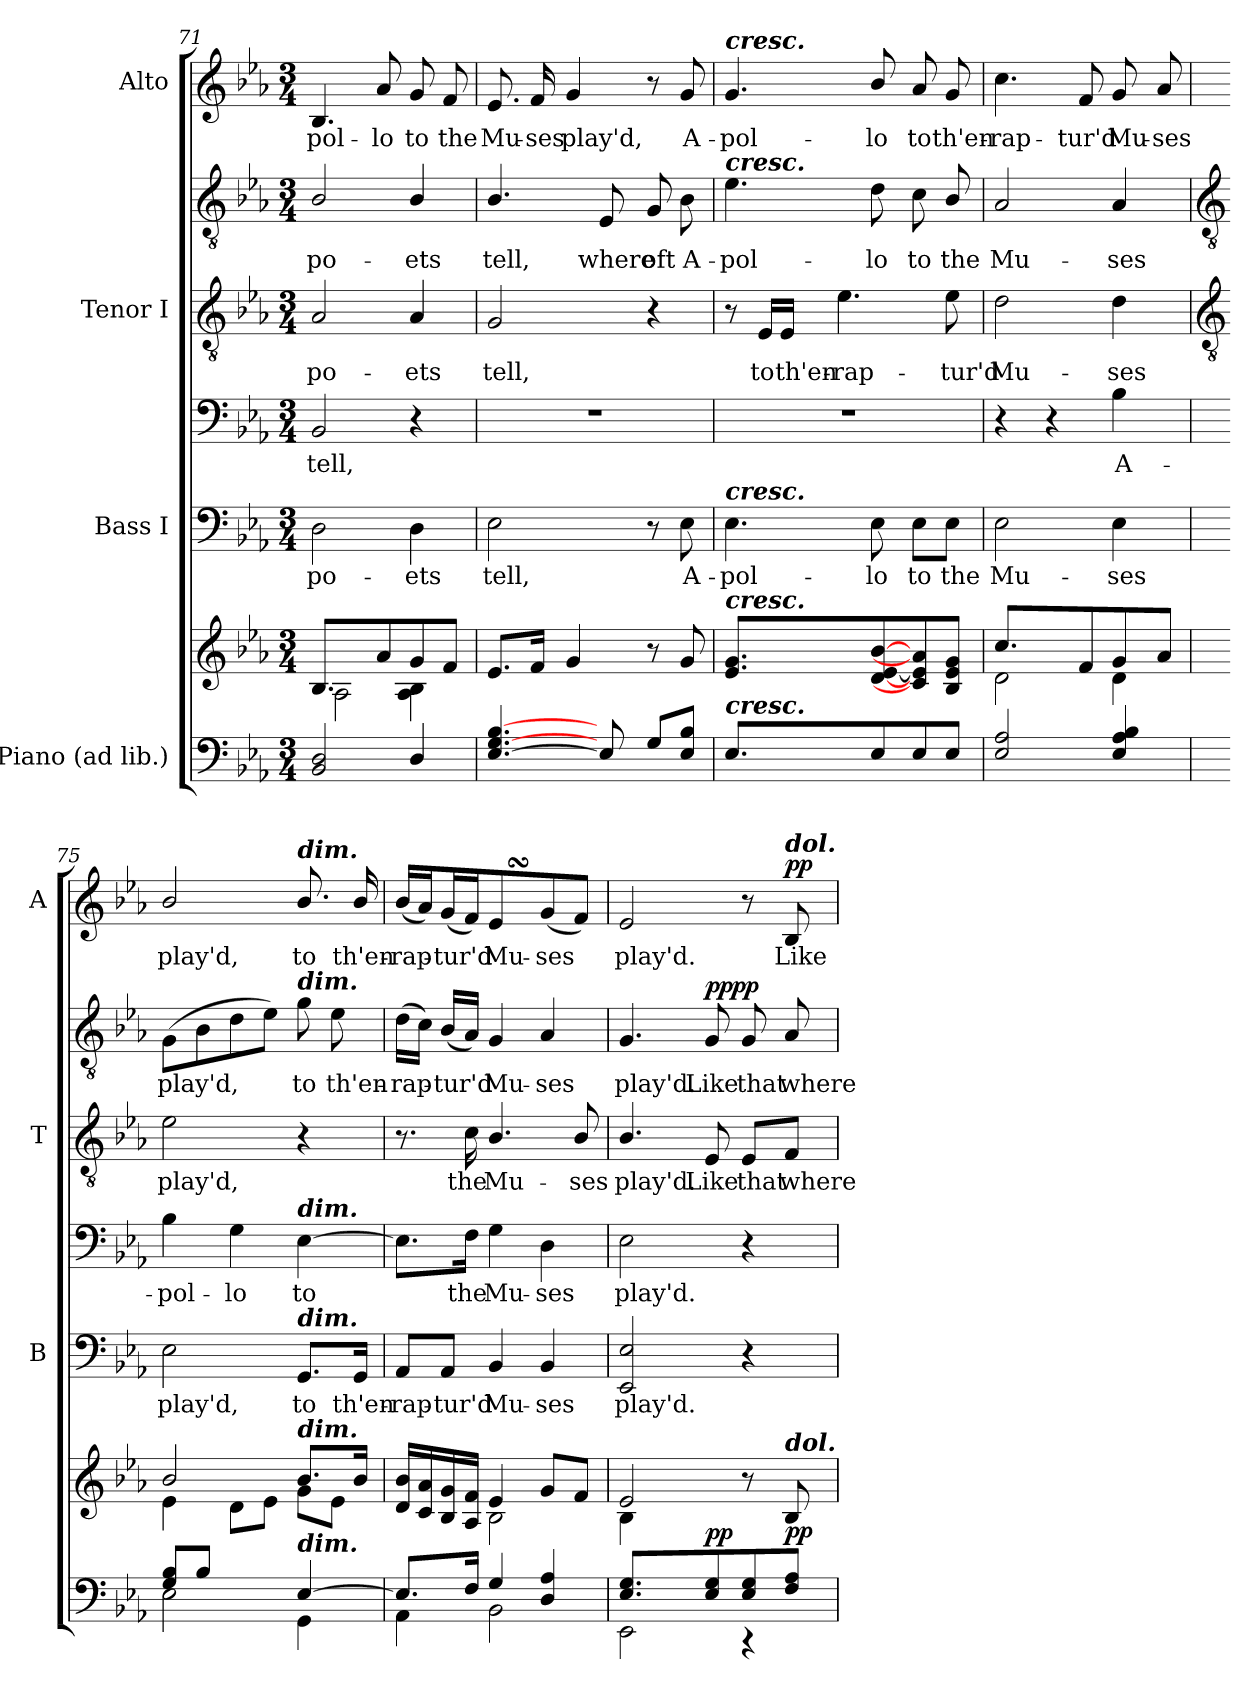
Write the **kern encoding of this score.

**kern	**kern	**dynam	**kern	**text	**kern	**text	**kern	**text	**kern	**text	**dynam	**kern	**text	**dynam
*part4	*part4	*part4	*part3	*part3	*part3	*part3	*part2	*part2	*part2	*part2	*part2	*part1	*part1	*part1
*staff7	*staff6	*staff6/7	*staff5	*staff5	*staff4	*staff4	*staff3	*staff3	*staff2	*staff2	*staff2/3	*staff1	*staff1	*staff1
*I"Piano (ad lib.)	*	*	*I"Bass I	*	*	*	*I"Tenor I	*	*	*	*	*I"Alto	*	*
*	*	*	*I'B	*	*	*	*I'T	*	*	*	*	*I'A	*	*
*clefF4	*clefG2	*	*clefF4	*	*clefF4	*	*clefGv2	*	*clefGv2	*	*	*clefG2	*	*
*k[b-e-a-]	*k[b-e-a-]	*	*k[b-e-a-]	*	*k[b-e-a-]	*	*k[b-e-a-]	*	*k[b-e-a-]	*	*	*k[b-e-a-]	*	*
*E-:	*E-:	*	*E-:	*	*E-:	*	*E-:	*	*E-:	*	*	*E-:	*	*
*M3/4	*M3/4	*	*M3/4	*	*M3/4	*	*M3/4	*	*M3/4	*	*	*M3/4	*	*
=71	=71	=71	=71	=71	=71	=71	=71	=71	=71	=71	=71	=71	=71	=71
*^	*	*	*	*	*	*	*	*	*	*	*	*	*	*
!	!LO:N:vis=1	!	!	!	!LO:LY:b	!	!LO:LY:b	!	!LO:LY:b	!	!LO:LY:b	!	!	!LO:LY:b	!
*	*	*^	*	*	*	*	*	*	*	*	*	*	*	*	*
2BB- 2D	2.ryy	4.B-/	2A-\	.	2D	po-	2BB-	tell,	2A-	po-	2B-/	po-	.	4.B-	-pol-	.
!	!	!	!	!	!	!	!	!	!	!	!	!	!	!	!LO:LY:b	!
.	.	8a-/	.	.	.	.	.	.	.	.	.	.	.	8a-	-lo	.
!	!	!	!	!	!	!LO:LY:b	!	!	!	!LO:LY:b	!	!LO:LY:b	!	!	!LO:LY:b	!
4D	.	8g/	4A-\ 4B-\	.	4D	-ets	4r	.	4A-	-ets	4B-/	-ets	.	8g	to	.
!	!	!	!	!	!	!	!	!	!	!	!	!	!	!	!LO:LY:b	!
.	.	8f/J	.	.	.	.	.	.	.	.	.	.	.	8f	the	.
=72	=72	=72	=72	=72	=72	=72	=72	=72	=72	=72	=72	=72	=72	=72	=72	=72
!	!LO:N:vis=1	!	!	!	!	!LO:LY:b	!LO:N:vis=1	!	!	!LO:LY:b	!	!LO:LY:b	!	!	!LO:LY:b	!
[4.E- [4.G [4.B-	2.ryy	8.e-/L	2ryy	.	2E-	tell,	2.r	.	2G	-tell,	4.B-/	tell,	.	8.e-	Mu-	.
!	!	!	!	!	!	!	!	!	!	!	!	!	!	!	!LO:LY:b	!
.	.	16f/J	.	.	.	.	.	.	.	.	.	.	.	16f	-ses	.
!	!	!	!	!	!	!	!	!	!	!	!	!	!	!	!LO:LY:b	!
.	.	4g/	.	.	.	.	.	.	.	.	.	.	.	4g	play'd,	.
!	!	!	!	!	!	!	!	!	!	!	!	!LO:LY:b	!	!	!	!
8E-]	.	.	.	.	.	.	.	.	.	.	8E-	where	.	.	.	.
!	!	!	!	!	!	!	!	!	!	!	!	!LO:LY:b	!	!	!	!
8GL	.	8r	8ryy	.	8r	.	.	.	4r	.	8G	oft	.	8r	.	.
!	!	!	!	!	!	!LO:LY:b	!	!	!	!	!	!LO:LY:b	!	!	!LO:LY:b	!
8E- 8B-J	.	8g/	8ryy	.	8E-	A-	.	.	.	.	8B-	A-	.	8g	A-	.
=73	=73	=73	=73	=73	=73	=73	=73	=73	=73	=73	=73	=73	=73	=73	=73	=73
!	!	!	!	!	!	!	!	!	!	!	!	!	!	!LO:TX:a:Bi:t=cresc.	!	!
!	!	!	!	!	!	!	!	!	!	!	!LO:TX:a:Bi:t=cresc.	!	!	!	!	!
!	!	!	!	!	!LO:TX:a:Bi:t=cresc.	!	!	!	!	!	!	!	!	!	!	!
!	!	!LO:TX:a:Bi:t=cresc.	!	!	!	!	!	!	!	!	!	!	!	!	!	!
!LO:TX:a:Bi:t=cresc.	!	!	!	!	!	!	!	!	!	!	!	!	!	!	!	!
!	!LO:N:vis=1	!	!	!	!	!LO:LY:b	!LO:N:vis=1	!	!	!	!	!LO:LY:b	!	!	!LO:LY:b	!
4.E-	2.ryy	4.e-/ 4.g/	2ryy	.	4.E-	-pol-	2.r	.	8r	.	4.e-	pol-	.	4.g	-pol-	.
!	!	!	!	!	!	!	!	!	!	!LO:LY:b	!	!	!	!	!	!
.	.	.	.	.	.	.	.	.	16E-/LL	to	.	.	.	.	.	.
!	!	!	!	!	!	!	!	!	!	!LO:LY:b	!	!	!	!	!	!
.	.	.	.	.	.	.	.	.	16E-/JJ	th'en-	.	.	.	.	.	.
!	!	!	!	!	!	!	!	!	!	!LO:LY:b	!	!	!	!	!	!
.	.	.	.	.	.	.	.	.	4.e-	-rap-	.	.	.	.	.	.
!	!	!	!	!	!	!LO:LY:b	!	!	!	!	!	!LO:LY:b	!	!	!LO:LY:b	!
8E-	.	[8d/ [8e-/ [8b-/	.	.	8E-	-lo	.	.	.	.	8d	-lo	.	8b-/	-lo	.
!	!	!	!	!	!	!LO:LY:b	!	!	!	!	!	!LO:LY:b	!	!	!LO:LY:b	!
8E-	.	8c/] 8e-/] 8a-/]	8ryy	.	8E-\L	to	.	.	.	.	8c	to	.	8a-	to	.
!	!	!	!	!	!	!LO:LY:b	!	!	!	!LO:LY:b	!	!LO:LY:b	!	!	!LO:LY:b	!
8E-J	.	8B-/ 8e-/ 8g/J	8ryy	.	8E-\J	the	.	.	8e-	-tur'd	8B-/	the	.	8g	th'en-	.
=74	=74	=74	=74	=74	=74	=74	=74	=74	=74	=74	=74	=74	=74	=74	=74	=74
!	!LO:N:vis=1	!	!	!	!	!LO:LY:b	!	!	!	!LO:LY:b	!	!LO:LY:b	!	!	!LO:LY:b	!
2E- 2A-	2.ryy	4.cc/	2d\	.	2E-	-Mu-	4r	.	2d	Mu-	2A-	Mu-	.	4.cc	-rap-	.
.	.	.	.	.	.	.	4r	.	.	.	.	.	.	.	.	.
!	!	!	!	!	!	!	!	!	!	!	!	!	!	!	!LO:LY:b	!
.	.	8f/	.	.	.	.	.	.	.	.	.	.	.	8f	-tur'd	.
!	!	!	!	!	!	!LO:LY:b	!	!LO:LY:b	!	!LO:LY:b	!	!LO:LY:b	!	!	!LO:LY:b	!
4E- 4A- 4B-	.	8g/	4d\	.	4E-	-ses	4B-	A-	4d	-ses	4A-	-ses	.	8g	Mu-	.
!	!	!	!	!	!	!	!	!	!	!	!	!	!	!	!LO:LY:b	!
.	.	8a-/J	.	.	.	.	.	.	.	.	.	.	.	8a-	-ses	.
!!LO:LB:g=z
=75	=75	=75	=75	=75	=75	=75	=75	=75	=75	=75	=75	=75	=75	=75	=75	=75
*	*	*	*	*	*	*	*	*	*clefGv2	*	*clefGv2	*	*	*	*	*
!	!	!	!	!	!	!LO:LY:b	!	!LO:LY:b	!	!LO:LY:b	!	!LO:LY:b	!	!	!LO:LY:b	!
8G/ 8B-/L	2E-\	2b-/	4e-\	.	2E-	play'd,	4B-	pol-	2e-	-play'd,	(>8GL	play'd,	.	2b-/	play'd,	.
8B-/J	.	.	.	.	.	.	.	.	.	.	8B-	.	.	.	.	.
!	!	!	!	!	!	!	!	!LO:LY:b	!	!	!	!	!	!	!	!
4ryy	.	.	8d\L	.	.	.	4G	-lo	.	.	8d	.	.	.	.	.
.	.	.	8e-\J	.	.	.	.	.	.	.	8e-J)	.	.	.	.	.
!	!	!	!	!	!	!	!	!	!	!	!	!	!	!LO:TX:a:Bi:t=dim.	!	!
!	!	!	!	!	!	!	!	!	!	!	!LO:TX:a:Bi:t=dim.	!	!	!	!	!
!	!	!	!	!	!	!	!LO:TX:a:Bi:t=dim.	!	!	!	!	!	!	!	!	!
!	!	!	!	!	!LO:TX:a:Bi:t=dim.	!	!	!	!	!	!	!	!	!	!	!
!	!	!LO:TX:a:Bi:t=dim.	!	!	!	!	!	!	!	!	!	!	!	!	!	!
!LO:TX:a:Bi:t=dim.	!	!	!	!	!	!	!	!	!	!	!	!	!	!	!	!
!	!	!	!	!	!	!LO:LY:b	!	!LO:LY:b	!	!	!	!LO:LY:b	!	!	!LO:LY:b	!
[4E-/	4GG\	8.b-/L	8g\L	.	8.GG/L	to	[4E-	to	4r	.	8g	to	.	8.b-/	to	.
!	!	!	!	!	!	!	!	!	!	!	!	!LO:LY:b	!	!	!	!
.	.	.	8e-\J	.	.	.	.	.	.	.	8e-	th'en-	.	.	.	.
!	!	!	!	!	!	!LO:LY:b	!	!	!	!	!	!	!	!	!LO:LY:b	!
.	.	16b-/J	.	.	16GG/Jk	th'en-	.	.	.	.	.	.	.	16b-/	th'en-	.
=76	=76	=76	=76	=76	=76	=76	=76	=76	=76	=76	=76	=76	=76	=76	=76	=76
!	!	!	!	!	!	!LO:LY:b	!	!	!	!	!	!LO:LY:b	!	!	!LO:LY:b	!
8.E-/L]	4AA-\	16d/ 16b-/LL	4ryy	.	8AA-/L	rap-	8.E-\L]	.	8.r	.	(>16dLL	rap-	.	(<16b-LL	-rap-	.
.	.	16c/ 16a-/	.	.	.	.	.	.	.	.	16cJJ)	.	.	16a-JJ)	.	.
!	!	!	!	!	!	!LO:LY:b	!	!	!	!	!	!LO:LY:b	!	!	!LO:LY:b	!
.	.	16B-/ 16g/	.	.	8AA-/J	-tur'd	.	.	.	.	(<16B-LL	tur'd	.	(<16gLL	tur'd	.
!	!	!	!	!	!	!	!	!LO:LY:b	!	!LO:LY:b	!	!	!	!	!	!
16F/J	.	16A-/ 16f/JJ	.	.	.	.	16F\Jk	-the	16c	the	16A-JJ)	.	.	16fJJ)	.	.
!	!	!	!	!	!	!LO:LY:b	!	!LO:LY:b	!	!LO:LY:b	!	!LO:LY:b	!	!	!LO:LY:b	!
4G/	2BB-\	4e-/	2B-\	.	4BB-	Mu-	4G	Mu-	4.B-/	Mu-	4G	Mu-	.	4e-SSs	Mu-	.
!	!	!	!	!	!	!LO:LY:b	!	!LO:LY:b	!	!	!	!LO:LY:b	!	!	!LO:LY:b	!
4D/ 4A-/	.	8g/L	.	.	4BB-	-ses	4D	-ses	.	.	4A-	-ses	.	(<8g	-ses	.
!	!	!	!	!	!	!	!	!	!	!LO:LY:b	!	!	!	!	!	!
.	.	8f/J	.	.	.	.	.	.	8B-/	-ses	.	.	.	8fJ)	.	.
=77	=77	=77	=77	=77	=77	=77	=77	=77	=77	=77	=77	=77	=77	=77	=77	=77
!	!	!	!	!	!	!LO:LY:b	!	!LO:LY:b	!	!LO:LY:b	!	!LO:LY:b	!	!	!LO:LY:b	!
4.E-/ 4.G/	2EE-\	2e-/	4B-\	.	2EE- 2E-	play'd.	2E-	play'd.	4.B-/	play'd.	4.G	play'd.	.	2e-	play'd.	.
.	.	.	2ryy	.	.	.	.	.	.	.	.	.	.	.	.	.
!	!	!	!	!LO:DY:a=2	!	!	!	!	!	!LO:LY:b	!	!LO:LY:b	!LO:DY:b=2	!	!	!
!	!	!	!	!	!	!	!	!	!	!	!	!	!LO:DY:n=1:b	!	!	!
8E-/ 8G/	.	.	.	pp	.	.	.	.	8E-	Like	8G	Like	pp pp	.	.	.
!	!	!	!	!	!	!	!	!	!	!LO:LY:b	!	!LO:LY:b	!	!	!	!
8E-/ 8G/	4r	8r	.	.	4r	.	4r	.	8E-/L	that	8G	that	.	8r	.	.
!	!	!	!	!	!	!	!	!	!	!	!	!	!	!LO:TX:a:Bi:t=dol.	!	!
!	!	!LO:TX:a:Bi:t=dol.	!	!	!	!	!	!	!	!	!	!	!	!	!	!
!	!	!	!	!LO:DY:b	!	!	!	!	!	!LO:LY:b	!	!LO:LY:b	!	!	!LO:LY:b	!LO:DY:b
8F/ 8A-/J	.	8B-/	.	pp	.	.	.	.	8F/J	where	8A-	where	.	8B-	Like	pp
*v	*v	*	*	*	*	*	*	*	*	*	*	*	*	*	*	*
*	*v	*v	*	*	*	*	*	*	*	*	*	*	*	*	*
=	=	=	=	=	=	=	=	=	=	=	=	=	=	=
*-	*-	*-	*-	*-	*-	*-	*-	*-	*-	*-	*-	*-	*-	*-
